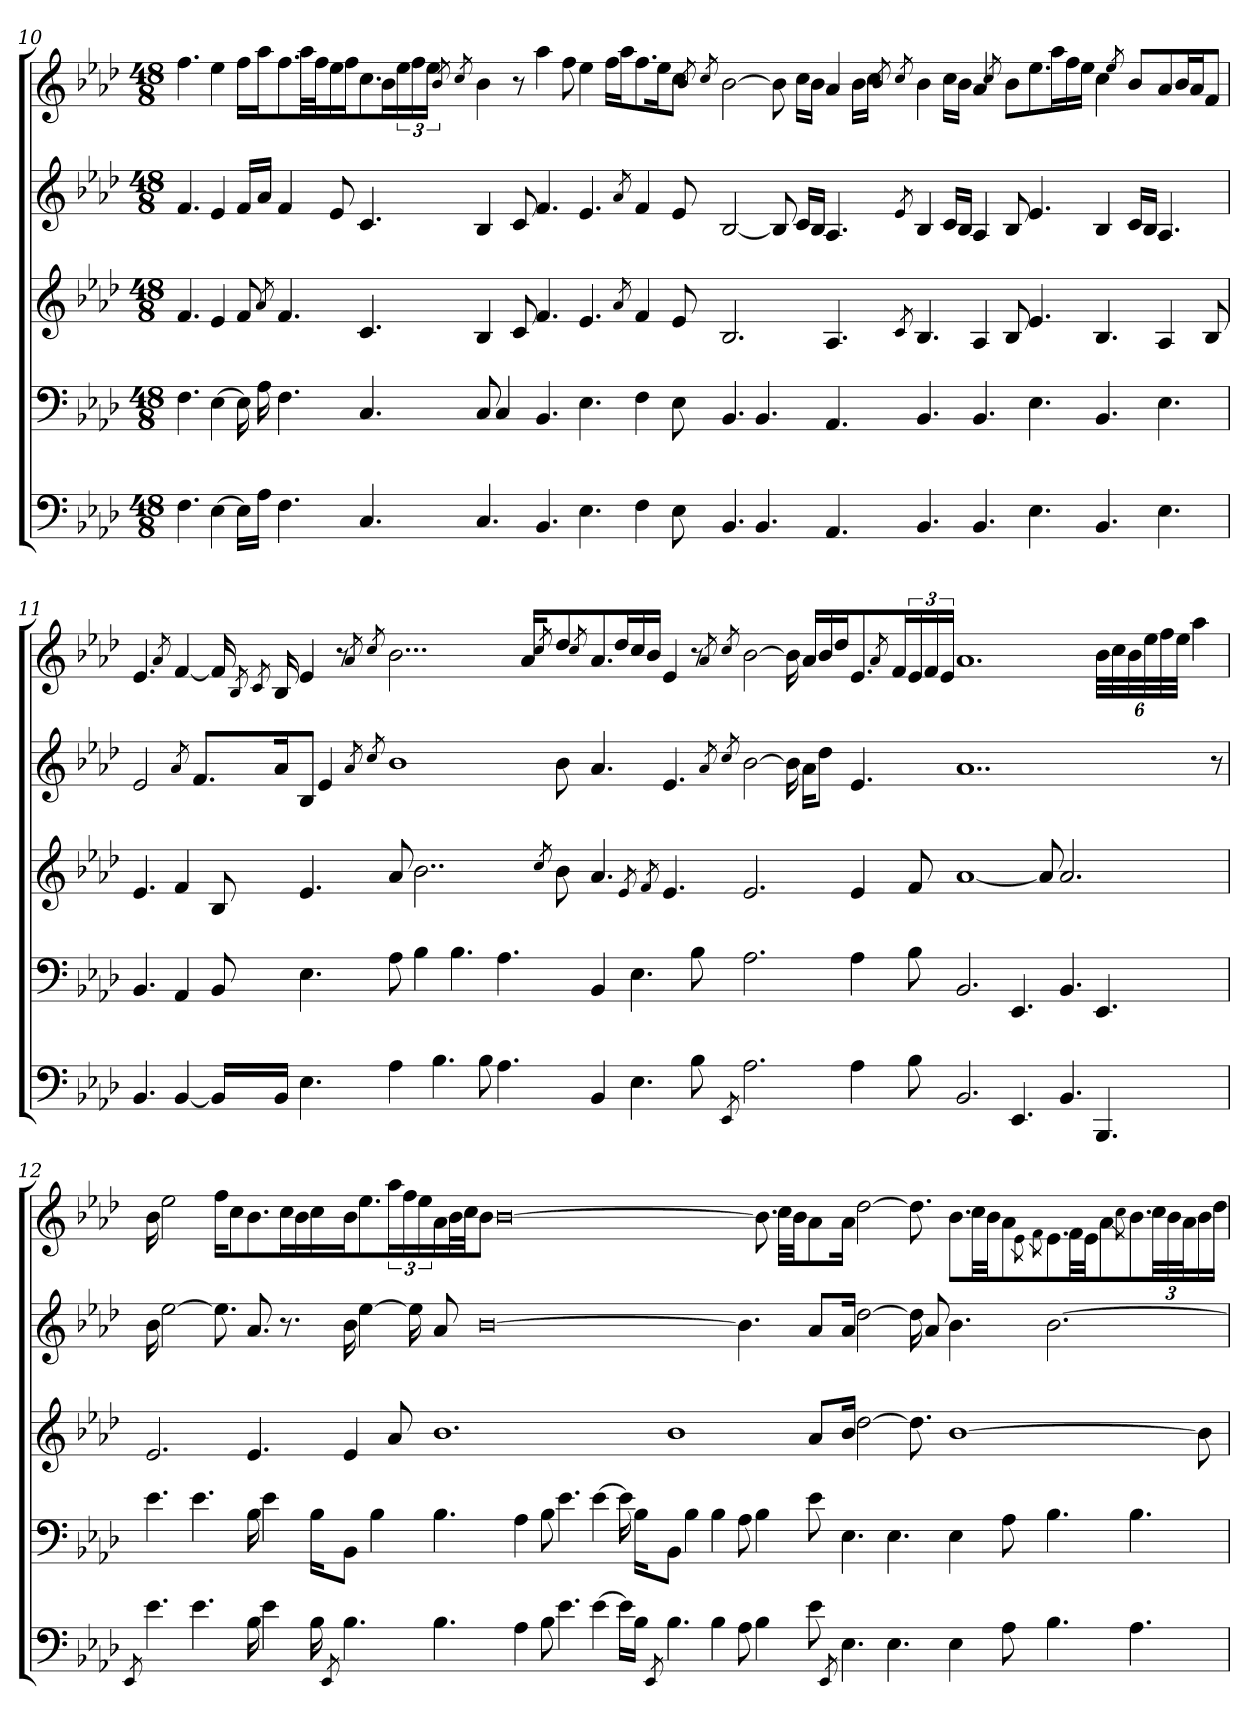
**kern	**kern	**kern	**kern	**kern
*part5	*part4	*part3	*part2	*part1
*staff5	*staff4	*staff3	*staff2	*staff1
*clefF4	*clefF4	*clefG2	*clefG2	*clefG2
*k[b-e-a-d-]	*k[b-e-a-d-]	*k[b-e-a-d-]	*k[b-e-a-d-]	*k[b-e-a-d-]
*M48/8	*M48/8	*M48/8	*M48/8	*M48/8
=10	=10	=10	=10	=10
4.F	4.F	4.f	4.f	4.ff
[4E-	[4E-	4e-	4e-	4ee-
16E-\LL]	16E-]	8f	16f/LL	16ff\LL
16A-\JJ	16A-	.	16a-/JJ	16aa-\J
.	.	8qa-	.	.
4.F	4.F	4.f	4f	8.ff\
.	.	.	.	32aa-\LL
.	.	.	.	32ff\J
.	.	.	8e-	16ee-\
.	.	.	.	16ff\J
4.C	4.C	4.c	4.c	8.cc\
.	.	.	.	16b-\L
.	.	.	.	24ee-\
.	.	.	.	24ff\
.	.	.	.	24ee-\JJ
.	.	.	.	8qb-
.	.	.	.	8qcc
4.C	8C	4B-	4B-	4b-
.	4C	.	.	.
.	.	8c	8c	8r
4.BB-	4.BB-	4.f	4.f	4aa-
.	.	.	.	8ff
4.E-	4.E-	4.e-	4.e-	4ee-
.	.	.	.	16ff\LL
.	.	.	.	16aa-\J
.	.	8qa-	8qa-	.
4F	4F	4f	4f	8.ff\
.	.	.	.	16ee-\K
8E-	8E-	8e-	8e-	8cc\J
.	.	.	.	8qb-
.	.	.	.	8qcc
4.BB-	4.BB-	2.B-	[2B-	[2b-
4.BB-	4.BB-	.	.	.
.	.	.	8B-]	8b-]
.	.	.	16c/LL	16cc\LL
.	.	.	16B-/JJ	16b-\JJ
4.AA-	4.AA-	4.A-	4.A-	4a-
.	.	.	.	16b-\LL
.	.	.	.	16cc\JJ
.	.	.	.	8qb-
.	.	8qc	8qe-	8qcc
4.BB-	4.BB-	4.B-	4B-	4b-
.	.	.	16c/LL	16cc\LL
.	.	.	16B-/JJ	16b-\JJ
4.BB-	4.BB-	4A-	4A-	4a-
.	.	.	.	8qcc
.	.	8B-	8B-	8b-\L
4.E-	4.E-	4.e-	4.e-	8.ee-\
.	.	.	.	16aa-\L
.	.	.	.	16ff\
.	.	.	.	16ee-\JJ
4.BB-	4.BB-	4.B-	4B-	4cc
.	.	.	.	8qee-
.	.	.	16c/LL	8b-/L
.	.	.	16B-/JJ	.
4.E-	4.E-	4A-	4.A-	8a-/
.	.	.	.	16b-/L
.	.	.	.	16a-/J
.	.	8B-	.	8f/J
=11	=11	=11	=11	=11
4.BB-	4.BB-	4.e-	2e-	4.e-
.	.	.	.	8qa-
[4BB-	4AA-	4f	.	[4f
.	.	.	8qa-	.
.	.	.	8.f/L	.
16BB-/LL]	8BB-	8B-	.	16f]
.	.	.	.	8qB-
.	.	.	.	8qc
16BB-/JJ	.	.	16a-/K	16B-
4.E-	4.E-	4.e-	8B-/J	4e-
.	.	.	4e-	.
.	.	.	.	8r
.	.	.	8qa-	8qa-
.	.	.	8qcc	8qcc
4A-	8A-	8a-	1b-	2...b-
.	4B-	2..b-	.	.
4.B-	.	.	.	.
.	4.B-	.	.	.
8B-	.	.	.	.
4.A-	4.A-	.	.	.
.	.	.	.	16a-/KL
.	.	8qcc	.	8qcc/
.	.	8b-	8b-	8dd-/
.	.	.	.	8qcc/
4BB-	4BB-	4.a-	4.a-	8.a-/
.	.	.	.	16dd-/L
4.E-	4.E-	.	.	16cc/
.	.	.	.	16b-/JJ
.	.	8qe-	.	.
.	.	8qf	.	.
.	.	4.e-	4.e-	4e-
8B-	8B-	.	.	8r
.	.	.	8qa-	8qa-
8qEE-	.	.	8qcc	8qcc
2.A-	2.A-	2.e-	[2b-	[2b-
.	.	.	16b-]	16b-]
.	.	.	16a-\KL	16a-/LL
.	.	.	8dd-\J	16b-/
.	.	.	.	16dd-/J
4A-	4A-	4e-	4.e-	8.e-/
.	.	.	.	8qa-/
.	.	.	.	16f/L
8B-	8B-	8f	.	24e-/
.	.	.	.	24f/
.	.	.	.	24e-/JJ
2.BB-	2.BB-	[1a-	1..a-	1.a-
4.EE-	4.EE-	.	.	.
.	.	8a-]	.	.
4.BB-	4.BB-	2.a-	.	.
4.BBB-	4.EE-	.	.	48b-\LLL
.	.	.	.	48cc\
.	.	.	.	48b-\
.	.	.	.	48ee-\
.	.	.	.	48ff\
.	.	.	.	48ee-\JJJ
.	.	.	.	4aa-
.	.	.	8r	.
=12	=12	=12	=12	=12
8qEE-	.	.	.	.
4.e-	4.e-	2.e-	16b-	16b-
.	.	.	[2ee-	2ee-
4.e-	4.e-	.	.	.
.	.	.	8.ee-]	16ff\KL
.	.	.	.	8cc\
16B-	16B-	4.e-	8.a-	8.b-\
4e-	4e-	.	.	.
.	.	.	8.r	16cc\L
.	.	.	.	16b-\
16B-	16B-\KL	.	.	16cc\
8qEE-	.	.	.	.
4.B-	8BB-\J	4e-	16b-	16b-\J
.	.	.	[4ee-	8.ee-\
.	4B-	.	.	.
.	.	8a-	.	24aa-\L
.	.	.	.	24ff\
.	.	.	16ee-]	.
.	.	.	.	24ee-\
4.B-	4.B-	1.b-	8a-	16a-\
.	.	.	.	32b-\L
.	.	.	.	32cc\JJ
.	.	.	[0b-	8b-\J
.	.	.	.	[0b-
4A-	4A-	.	.	.
8B-	8B-	.	.	.
4.e-	4.e-	.	.	.
[4e-	[4e-	.	.	.
16e-\LL]	16e-]	.	.	.
16B-\JJ	16B-\KL	.	.	.
8qEE-	.	.	.	.
4.B-	8BB-\J	1b-	.	.
.	4B-	.	.	.
4B-	4B-	.	.	.
8A-	8A-	.	4.b-]	.
4B-	4B-	.	.	8.b-]
.	.	.	.	32cc\LLL
.	.	.	.	32b-\JJ
8e-	8e-	8a-/L	8a-/L	8a-\
8qEE-	.	.	.	.
4.E-	4.E-	16b-/Jk	16a-/Jk	16a-\Jk
.	.	[2dd-	[2dd-	[2dd-
4.E-	4.E-	.	.	.
.	.	8.dd-]	16dd-]	8.dd-]
.	.	.	8a-	.
4E-	4E-	[1b-	4.b-	8.b-\L
.	.	.	.	32cc\LL
.	.	.	.	32b-\JJ
8A-	8A-	.	.	8a-\
.	.	.	.	8qe-\
.	.	.	.	8qf\
4.B-	4.B-	.	[2.b-	8.e-\
.	.	.	.	32f\LL
.	.	.	.	32e-\JJ
.	.	.	.	8a-\
.	.	.	.	8qcc\
4.A-	4.B-	.	.	8.b-\
.	.	.	.	48cc\LL
.	.	.	.	48b-\
.	.	.	.	48a-\J
.	.	8b-]	.	16b-\
.	.	.	.	16dd-\JJ
=	=	=	=	=
*-	*-	*-	*-	*-
